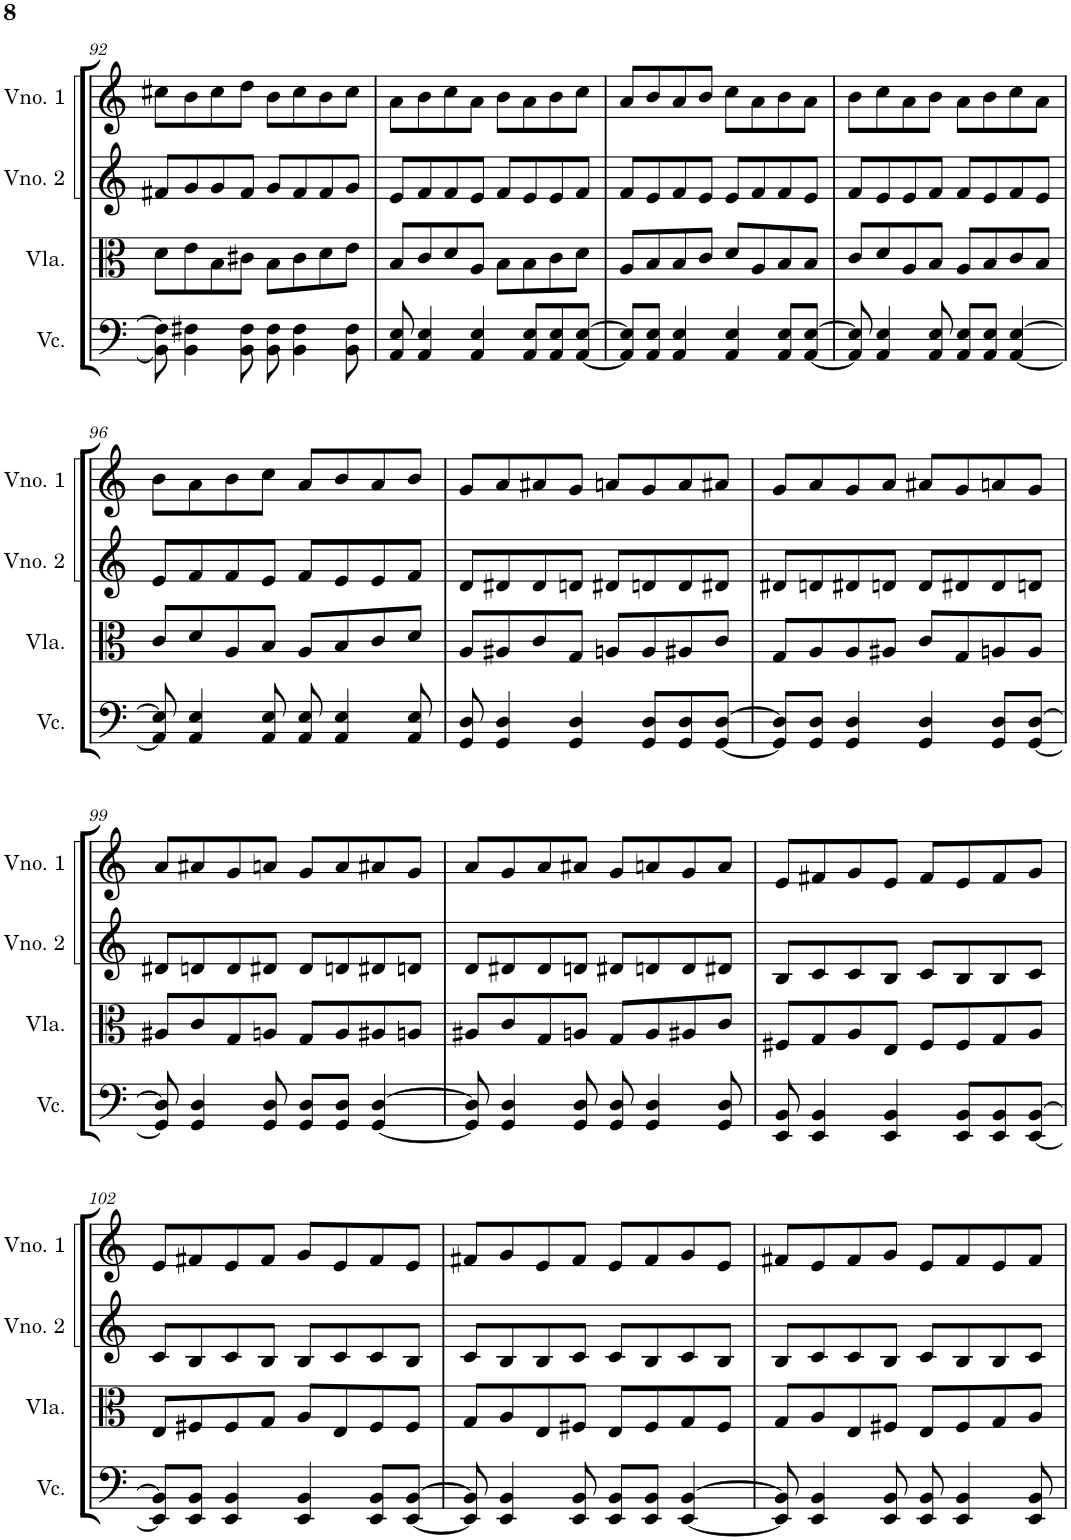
**kern	**kern	**kern	**kern
*part4	*part3	*part2	*part1
*staff4	*staff3	*staff2	*staff1
*I"Violoncelo	*I"Viola	*I"Violino 2	*I"Violino 1
*I'Vc.	*I'Vla.	*I'Vno. 2	*I'Vno. 1
!!LO:PB:g=z
*clefF4	*clefC3	*clefG2	*clefG2
*k[]	*k[]	*k[]	*k[]
*M4/4	*M4/4	*M4/4	*M4/4
=92	=92	=92	=92
8BB\] 8F#\]	8d\L	8f#X/L	8cc#X\L
4BB\ 4F#X\	8e\	8g/	8b\
.	8B\	8g/	8cc#\
8BB\ 8F#\	8c#X\J	8f#/J	8dd\J
8BB\ 8F#\	8B\L	8g/L	8b\L
4BB\ 4F#\	8c#\	8f#/	8cc#\
.	8d\	8f#/	8b\
8BB\ 8F#\	8e\J	8g/J	8cc#\J
=93	=93	=93	=93
8AA/ 8E/	8B/L	8e/L	8a\L
4AA/ 4E/	8c/	8f/	8b\
.	8d/	8f/	8cc\
4AA/ 4E/	8A/J	8e/J	8a\J
.	8B\L	8f/L	8b\L
8AA/ 8E/L	8B\	8e/	8a\
8AA/ 8E/	8c\	8e/	8b\
[8AA/ [8E/J	8d\J	8f/J	8cc\J
=94	=94	=94	=94
8AA/] 8E/]L	8A/L	8f/L	8a/L
8AA/ 8E/J	8B/	8e/	8b/
4AA/ 4E/	8B/	8f/	8a/
.	8c/J	8e/J	8b/J
4AA/ 4E/	8d/L	8e/L	8cc\L
.	8A/	8f/	8a\
8AA/ 8E/L	8B/	8f/	8b\
[8AA/ [8E/J	8B/J	8e/J	8a\J
=95	=95	=95	=95
8AA/] 8E/]	8c/L	8f/L	8b\L
4AA/ 4E/	8d/	8e/	8cc\
.	8A/	8e/	8a\
8AA/ 8E/	8B/J	8f/J	8b\J
8AA/ 8E/L	8A/L	8f/L	8a\L
8AA/ 8E/J	8B/	8e/	8b\
[4AA/ [4E/	8c/	8f/	8cc\
.	8B/J	8e/J	8a\J
!!LO:LB:g=z
=96	=96	=96	=96
8AA/] 8E/]	8c/L	8e/L	8b\L
4AA/ 4E/	8d/	8f/	8a\
.	8A/	8f/	8b\
8AA/ 8E/	8B/J	8e/J	8cc\J
8AA/ 8E/	8A/L	8f/L	8a/L
4AA/ 4E/	8B/	8e/	8b/
.	8c/	8e/	8a/
8AA/ 8E/	8d/J	8f/J	8b/J
=97	=97	=97	=97
8GG/ 8D/	8A/L	8d/L	8g/L
4GG/ 4D/	8A#X/	8d#X/	8a/
.	8c/	8d#/	8a#X/
4GG/ 4D/	8G/J	8dn/J	8g/J
.	8An/L	8d#X/L	8an/L
8GG/ 8D/L	8A/	8dn/	8g/
8GG/ 8D/	8A#X/	8d/	8a/
[8GG/ [8D/J	8c/J	8d#X/J	8a#X/J
=98	=98	=98	=98
8GG/] 8D/]L	8G/L	8d#X/L	8g/L
8GG/ 8D/J	8A/	8dn/	8a/
4GG/ 4D/	8A/	8d#X/	8g/
.	8A#X/J	8dn/J	8a/J
4GG/ 4D/	8c/L	8d/L	8a#X/L
.	8G/	8d#X/	8g/
8GG/ 8D/L	8An/	8d#/	8an/
[8GG/ [8D/J	8A/J	8dn/J	8g/J
!!LO:LB:g=z
=99	=99	=99	=99
8GG/] 8D/]	8A#X/L	8d#X/L	8a/L
4GG/ 4D/	8c/	8dn/	8a#X/
.	8G/	8d/	8g/
8GG/ 8D/	8An/J	8d#X/J	8an/J
8GG/ 8D/L	8G/L	8d#/L	8g/L
8GG/ 8D/J	8A/	8dn/	8a/
[4GG/ [4D/	8A#X/	8d#X/	8a#X/
.	8An/J	8dn/J	8g/J
=100	=100	=100	=100
8GG/] 8D/]	8A#X/L	8d/L	8a/L
4GG/ 4D/	8c/	8d#X/	8g/
.	8G/	8d#/	8a/
8GG/ 8D/	8An/J	8dn/J	8a#X/J
8GG/ 8D/	8G/L	8d#X/L	8g/L
4GG/ 4D/	8A/	8dn/	8an/
.	8A#X/	8d/	8g/
8GG/ 8D/	8c/J	8d#X/J	8a/J
=101	=101	=101	=101
8EE/ 8BB/	8F#X/L	8B/L	8e/L
4EE/ 4BB/	8G/	8c/	8f#X/
.	8A/	8c/	8g/
4EE/ 4BB/	8E/J	8B/J	8e/J
.	8F#/L	8c/L	8f#/L
8EE/ 8BB/L	8F#/	8B/	8e/
8EE/ 8BB/	8G/	8B/	8f#/
[8EE/ [8BB/J	8A/J	8c/J	8g/J
!!LO:LB:g=z
=102	=102	=102	=102
8EE/] 8BB/]L	8E/L	8c/L	8e/L
8EE/ 8BB/J	8F#X/	8B/	8f#X/
4EE/ 4BB/	8F#/	8c/	8e/
.	8G/J	8B/J	8f#/J
4EE/ 4BB/	8A/L	8B/L	8g/L
.	8E/	8c/	8e/
8EE/ 8BB/L	8F#/	8c/	8f#/
[8EE/ [8BB/J	8F#/J	8B/J	8e/J
=103	=103	=103	=103
8EE/] 8BB/]	8G/L	8c/L	8f#X/L
4EE/ 4BB/	8A/	8B/	8g/
.	8E/	8B/	8e/
8EE/ 8BB/	8F#X/J	8c/J	8f#/J
8EE/ 8BB/L	8E/L	8c/L	8e/L
8EE/ 8BB/J	8F#/	8B/	8f#/
[4EE/ [4BB/	8G/	8c/	8g/
.	8F#/J	8B/J	8e/J
=104	=104	=104	=104
8EE/] 8BB/]	8G/L	8B/L	8f#X/L
4EE/ 4BB/	8A/	8c/	8e/
.	8E/	8c/	8f#/
8EE/ 8BB/	8F#X/J	8B/J	8g/J
8EE/ 8BB/	8E/L	8c/L	8e/L
4EE/ 4BB/	8F#/	8B/	8f#/
.	8G/	8B/	8e/
8EE/ 8BB/	8A/J	8c/J	8f#/J
=	=	=	=
*-	*-	*-	*-
